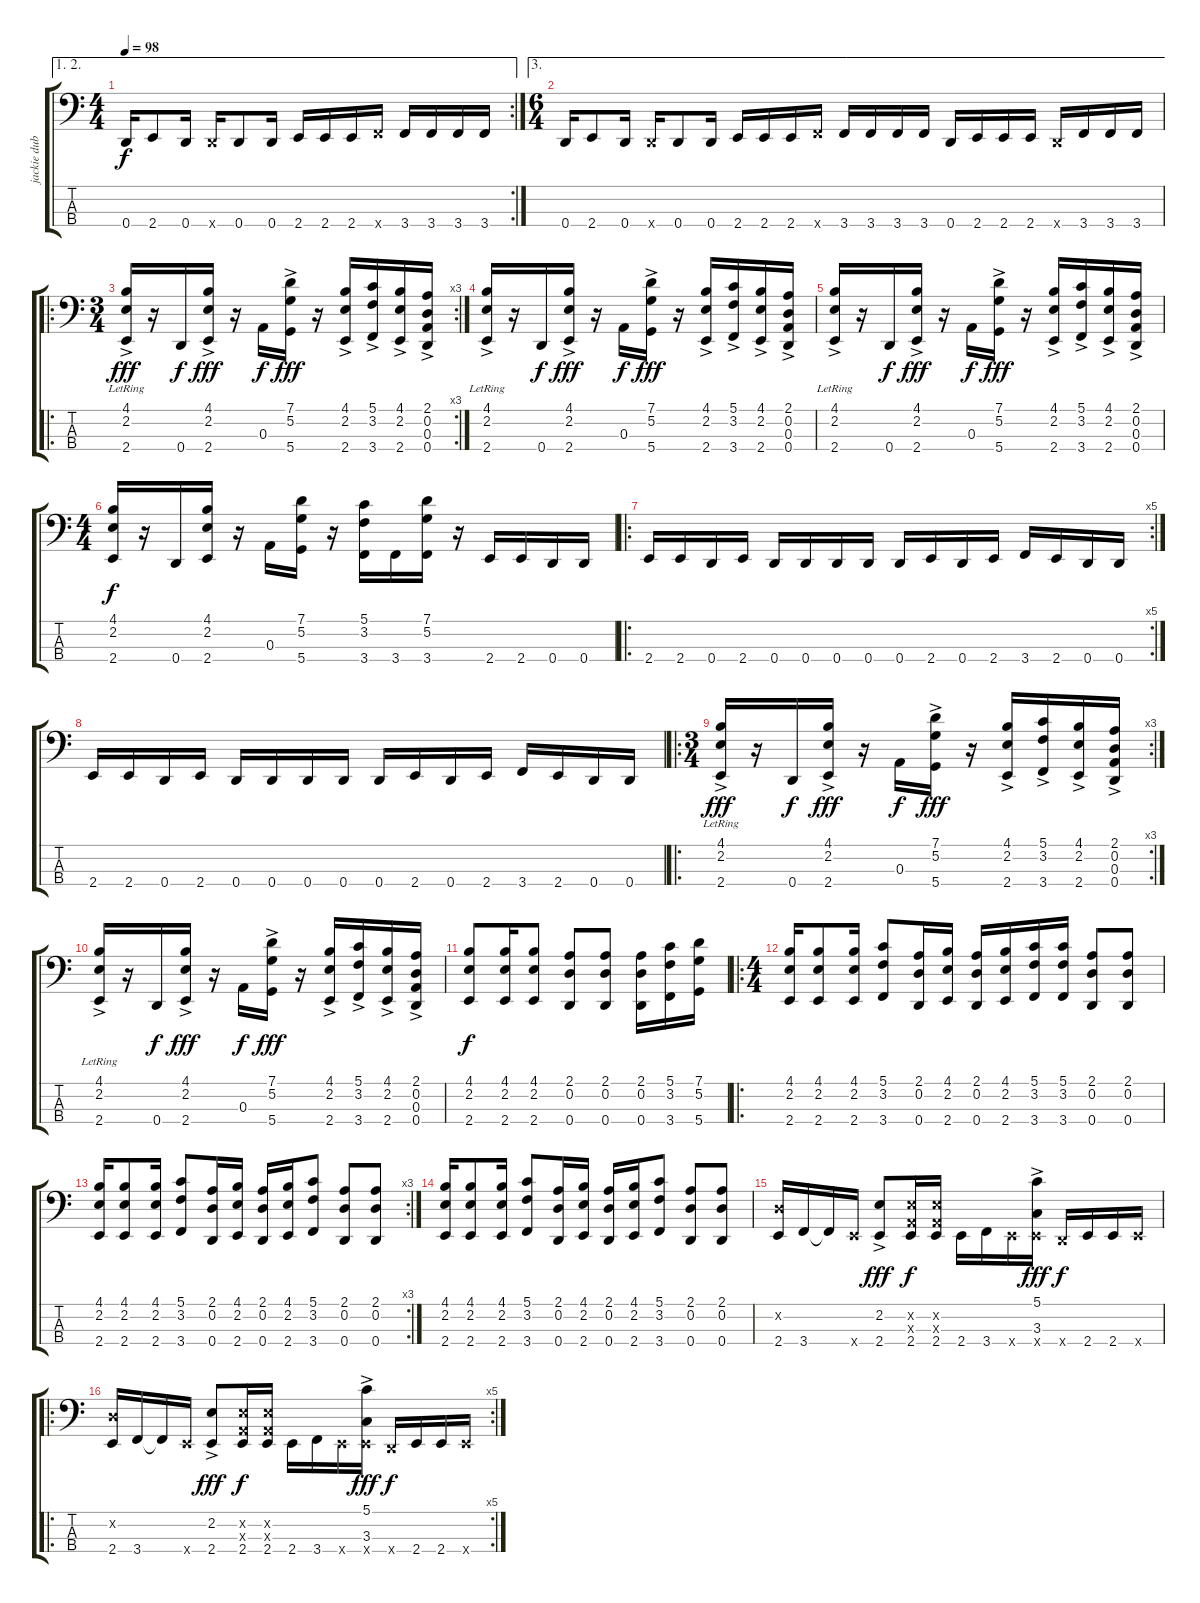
\track ("jackie dub" "jackie dub") {instrument slapbass1}
\staff {score tabs}
\tuning (G2 D2 A1 D1) {hide}
\ae (1 2)
\rc 2
\ts (4 4)
\tempo 98
\clef f4
\ks c
0.4.16{dy f} 2.4.8 0.4.16 0.4{x}.16 0.4.8 0.4.16 2.4.16 2.4.16 2.4.16 3.4{x}.16 3.4.16 3.4.16 3.4.16 3.4.16 |
\ae 3
\ts (6 4)
0.4.16 2.4.8 0.4.16 0.4{x}.16 0.4.8 0.4.16 2.4.16 2.4.16 2.4.16 3.4{x}.16 3.4.16 3.4.16 3.4.16 3.4.16 0.4.16 2.4.16 2.4.16 2.4.16 0.4{x}.16 3.4.16 3.4.16 3.4.16 |
\ro
\rc 3
\ts (3 4)
(4.1 2.2 2.4{ac lr}).16{dy fff} r.16 0.4.16{dy f} (4.1 2.2 2.4{ac}).16{dy fff} r.16 0.3.16{dy f} (7.1 5.2 5.4{ac}).16{dy fff} r.16 (4.1 2.2 2.4{ac}).16 (5.1 3.2 3.4{ac}).16 (4.1 2.2 2.4{ac}).16 (2.1 0.2 0.3 0.4{ac}).16 |
(4.1 2.2 2.4{ac lr}).16 r.16 0.4.16{dy f} (4.1 2.2 2.4{ac}).16{dy fff} r.16 0.3.16{dy f} (7.1 5.2 5.4{ac}).16{dy fff} r.16 (4.1 2.2 2.4{ac}).16 (5.1 3.2 3.4{ac}).16 (4.1 2.2 2.4{ac}).16 (2.1 0.2 0.3 0.4{ac}).16 |
(4.1 2.2 2.4{ac lr}).16 r.16 0.4.16{dy f} (4.1 2.2 2.4{ac}).16{dy fff} r.16 0.3.16{dy f} (7.1 5.2 5.4{ac}).16{dy fff} r.16 (4.1 2.2 2.4{ac}).16 (5.1 3.2 3.4{ac}).16 (4.1 2.2 2.4{ac}).16 (2.1 0.2 0.3 0.4{ac}).16 |
\ts (4 4)
(4.1 2.2 2.4).16{dy f} r.16 0.4.16 (4.1 2.2 2.4).16 r.16 0.3.16 (7.1 5.2 5.4).16 r.16 (5.1 3.2 3.4).16 3.4.16 (7.1 5.2 3.4).16 r.16 2.4.16 2.4.16 0.4.16 0.4.16 |
\ro
\rc 5
2.4.16 2.4.16 0.4.16 2.4.16 0.4.16 0.4.16 0.4.16 0.4.16 0.4.16 2.4.16 0.4.16 2.4.16 3.4.16 2.4.16 0.4.16 0.4.16 |
2.4.16 2.4.16 0.4.16 2.4.16 0.4.16 0.4.16 0.4.16 0.4.16 0.4.16 2.4.16 0.4.16 2.4.16 3.4.16 2.4.16 0.4.16 0.4.16 |
\ro
\rc 3
\ts (3 4)
(4.1 2.2 2.4{ac lr}).16{dy fff} r.16 0.4.16{dy f} (4.1 2.2 2.4{ac}).16{dy fff} r.16 0.3.16{dy f} (7.1 5.2 5.4{ac}).16{dy fff} r.16 (4.1 2.2 2.4{ac}).16 (5.1 3.2 3.4{ac}).16 (4.1 2.2 2.4{ac}).16 (2.1 0.2 0.3 0.4{ac}).16 |
(4.1 2.2 2.4{ac lr}).16 r.16 0.4.16{dy f} (4.1 2.2 2.4{ac}).16{dy fff} r.16 0.3.16{dy f} (7.1 5.2 5.4{ac}).16{dy fff} r.16 (4.1 2.2 2.4{ac}).16 (5.1 3.2 3.4{ac}).16 (4.1 2.2 2.4{ac}).16 (2.1 0.2 0.3 0.4{ac}).16 |
(4.1 2.2 2.4).8{dy f} (4.1 2.2 2.4).16 (4.1 2.2 2.4).8 (2.1 0.2 0.4).8 (2.1 0.2 0.4).8 (2.1 0.2 0.4).16 (5.1 3.2 3.4).16 (7.1 5.2 5.4).16 |
\ro
\ts (4 4)
(4.1 2.2 2.4).16 (4.1 2.2 2.4).8 (4.1 2.2 2.4).16 (5.1 3.2 3.4).8 (2.1 0.2 0.4).16 (4.1 2.2 2.4).16 (2.1 0.2 0.4).16 (4.1 2.2 2.4).16 (5.1 3.2 3.4).16 (5.1 3.2 3.4).16 (2.1 0.2 0.4).8 (2.1 0.2 0.4).8 |
\rc 3
(4.1 2.2 2.4).16 (4.1 2.2 2.4).8 (4.1 2.2 2.4).16 (5.1 3.2 3.4).8 (2.1 0.2 0.4).16 (4.1 2.2 2.4).16 (2.1 0.2 0.4).16 (4.1 2.2 2.4).16 (5.1 3.2 3.4).8 (2.1 0.2 0.4).8 (2.1 0.2 0.4).8 |
(4.1 2.2 2.4).16 (4.1 2.2 2.4).8 (4.1 2.2 2.4).16 (5.1 3.2 3.4).8 (2.1 0.2 0.4).16 (4.1 2.2 2.4).16 (2.1 0.2 0.4).16 (4.1 2.2 2.4).16 (5.1 3.2 3.4).8 (2.1 0.2 0.4).8 (2.1 0.2 0.4).8 |
(0.2{x} 2.4).16 3.4.16 3.4{t}.16 2.4{x}.16 (2.2{ac} 2.4).8{dy fff} (2.2{x} 0.3{x} 2.4).16{dy f} (2.2{x} 0.3{x} 2.4).16 2.4.16 3.4.16 2.4{x}.16 (5.1{ac} 3.3 2.4{x}).16{dy fff} 0.4{x}.16{dy f} 2.4.16 2.4.16 2.4{x}.16 |
\ro
\rc 5
(0.2{x} 2.4).16 3.4.16 3.4{t}.16 2.4{x}.16 (2.2{ac} 2.4).8{dy fff} (2.2{x} 0.3{x} 2.4).16{dy f} (2.2{x} 0.3{x} 2.4).16 2.4.16 3.4.16 2.4{x}.16 (5.1{ac} 3.3 2.4{x}).16{dy fff} 0.4{x}.16{dy f} 2.4.16 2.4.16 2.4{x}.16
